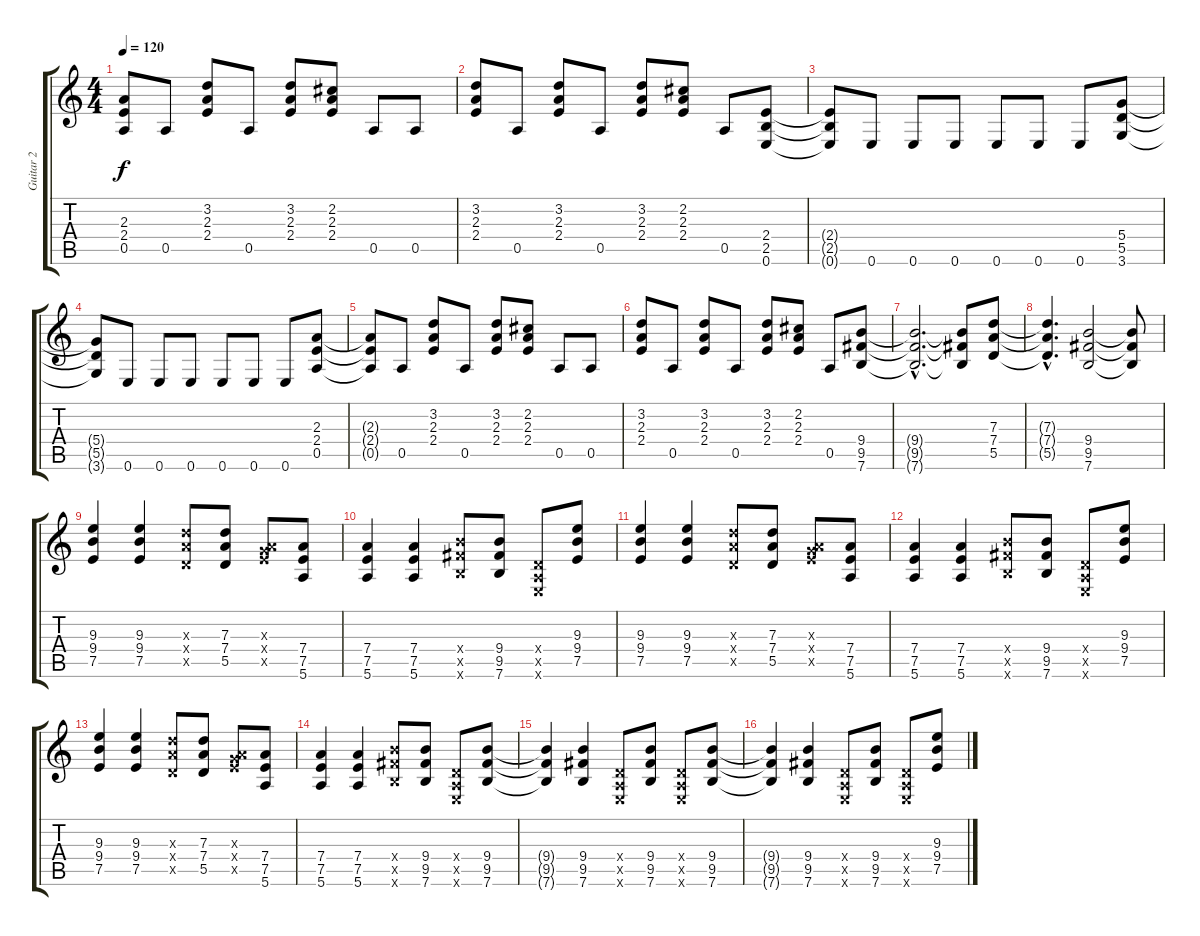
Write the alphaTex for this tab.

\track ("Guitar 2" "Guitar 2") {instrument overdrivenguitar}
\staff {score tabs}
\tuning (E4 B3 G3 D3 A2 E2) {hide}
\ts (4 4)
\tempo 120
\clef g2
\ks c
(2.3{t} 2.4{t} 0.5{t}).8{dy f} 0.5.8 (3.2 2.3 2.4).8 0.5.8 (3.2 2.3 2.4).8 (2.2 2.3 2.4).8 0.5.8 0.5.8 |
(3.2 2.3 2.4).8 0.5.8 (3.2 2.3 2.4).8 0.5.8 (3.2 2.3 2.4).8 (2.2 2.3 2.4).8 0.5.8 (2.4 2.5 0.6).8 |
(2.4{t} 2.5{t} 0.6{t}).8 0.6.8 0.6.8 0.6.8 0.6.8 0.6.8 0.6.8 (5.4 5.5 3.6).8 |
(5.4{t} 5.5{t} 3.6{t}).8 0.6.8 0.6.8 0.6.8 0.6.8 0.6.8 0.6.8 (2.3 2.4 0.5).8 |
(2.3{t} 2.4{t} 0.5{t}).8 0.5.8 (3.2 2.3 2.4).8 0.5.8 (3.2 2.3 2.4).8 (2.2 2.3 2.4).8 0.5.8 0.5.8 |
(3.2 2.3 2.4).8 0.5.8 (3.2 2.3 2.4).8 0.5.8 (3.2 2.3 2.4).8 (2.2 2.3 2.4).8 0.5.8 (9.4 9.5 7.6).8 |
(9.4{hac t} 9.5{hac t} 7.6{hac t}).2{d} (9.4{t} 9.5{t} 7.6{t}).8 (7.3 7.4 5.5).8 |
(7.3{hac t} 7.4{hac t} 5.5{hac t}).4{d} (9.4 9.5 7.6).2 (9.4{t} 9.5{t} 7.6{t}).8 |
(9.3 9.4 7.5).4 (9.3 9.4 7.5).4 (7.3{x} 7.4{x} 5.5{x}).8 (7.3 7.4 5.5).8 (0.3{x} 7.4{x} 7.5{x}).8 (7.4 7.5 5.6).8 |
(7.4 7.5 5.6).4 (7.4 7.5 5.6).4 (9.4{x} 9.5{x} 7.6{x}).8 (9.4 9.5 7.6).8 (0.4{x} 0.5{x} 0.6{x}).8 (9.3 9.4 7.5).8 |
(9.3 9.4 7.5).4 (9.3 9.4 7.5).4 (7.3{x} 7.4{x} 5.5{x}).8 (7.3 7.4 5.5).8 (0.3{x} 7.4{x} 7.5{x}).8 (7.4 7.5 5.6).8 |
(7.4 7.5 5.6).4 (7.4 7.5 5.6).4 (9.4{x} 9.5{x} 7.6{x}).8 (9.4 9.5 7.6).8 (0.4{x} 0.5{x} 0.6{x}).8 (9.3 9.4 7.5).8 |
(9.3 9.4 7.5).4 (9.3 9.4 7.5).4 (7.3{x} 7.4{x} 5.5{x}).8 (7.3 7.4 5.5).8 (0.3{x} 7.4{x} 7.5{x}).8 (7.4 7.5 5.6).8 |
(7.4 7.5 5.6).4 (7.4 7.5 5.6).4 (9.4{x} 9.5{x} 7.6{x}).8 (9.4 9.5 7.6).8 (0.4{x} 0.5{x} 0.6{x}).8 (9.4 9.5 7.6).8 |
(9.4{t} 9.5{t} 7.6{t}).4 (9.4 9.5 7.6).4 (0.4{x} 0.5{x} 0.6{x}).8 (9.4 9.5 7.6).8 (0.4{x} 0.5{x} 0.6{x}).8 (9.4 9.5 7.6).8 |
(9.4{t} 9.5{t} 7.6{t}).4 (9.4 9.5 7.6).4 (0.4{x} 0.5{x} 0.6{x}).8 (9.4 9.5 7.6).8 (0.4{x} 0.5{x} 0.6{x}).8 (9.3 9.4 7.5).8
